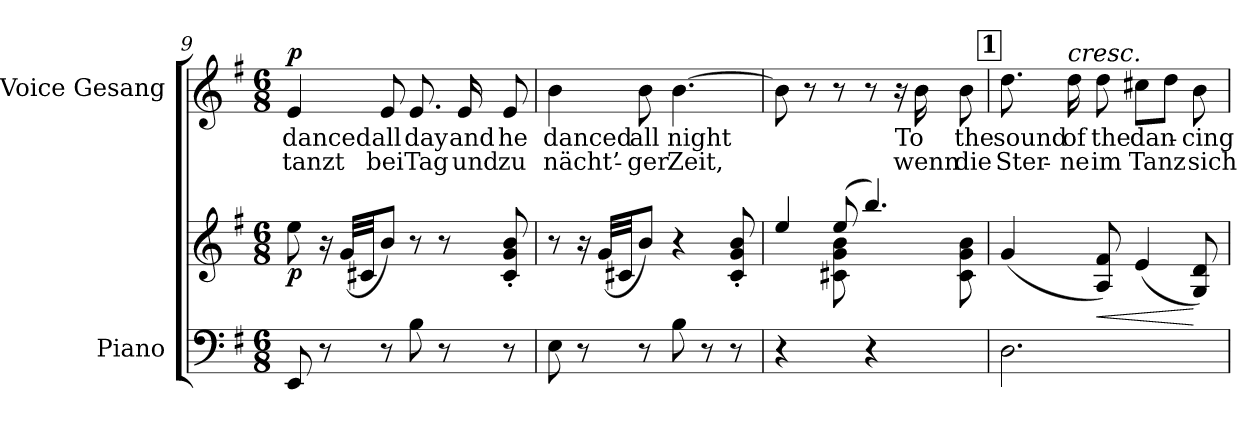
**kern	**kern	**dynam	**kern	**text	**text	**dynam
*part2	*part2	*part2	*part1	*part1	*part1	*part1
*staff3	*staff2	*staff2/3	*staff1	*staff1	*staff1	*staff1
*I"Piano	*	*	*I"Voice Gesang	*	*	*
*I'Pno	*	*	*	*	*	*
*clefF4	*clefG2	*	*clefG2	*	*	*
*k[f#]	*k[f#]	*	*k[f#]	*	*	*
*M6/8	*M6/8	*	*M6/8	*	*	*
=9	=9	=9	=9	=9	=9	=9
!	!	!LO:DY:b	!	!	!	!LO:DY:a
8EE/	8ee\	p	4e/	danced	tanzt	p
8r	16r	.	.	.	.	.
.	(32g/LLL	.	.	.	.	.
.	32c#X/JJ	.	.	.	.	.
8r	8b/J)	.	8e/	all	bei	.
8B\	8r	.	8.e/	day	Tag	.
8r	8r	.	.	.	.	.
.	.	.	16e/	and	und	.
8r	8c#/' 8g/' 8b/'	.	8e/	he	zu	.
=10	=10	=10	=10	=10	=10	=10
8E\	8r	.	4b\	danced	nächt’-	.
8r	16r	.	.	.	.	.
.	(32g/LLL	.	.	.	.	.
.	32c#X/JJ	.	.	.	.	.
8r	8b/J)	.	8b\	all	-ger	.
8B\	4r	.	[4.b\	night	Zeit,	.
8r	.	.	.	.	.	.
8r	8c#/' 8g/' 8b/'	.	.	.	.	.
=11	=11	=11	=11	=11	=11	=11
*	*^	*	*	*	*	*
4r	4ee/	4ryy	.	8b\]	.	.	.
.	.	.	.	8r	.	.	.
8ryy	(>8ee/	8c#X\ 8g\ 8b\	.	8r	.	.	.
4r	4.bb/)	4ryy	.	8r	.	.	.
.	.	.	.	16r	.	.	.
.	.	.	.	16b\	To	wenn	.
8ryy	.	8c#\ 8g\ 8b\	.	8b\	the	die	.
*	*v	*v	*	*	*	*	*
!!LO:REH:place=s1:a:B:fs=14:t=1
=12	=12	=12	=12	=12	=12	=12
2.D\	(>4g/	.	8.dd\	sound	Ster-	.
!	!	!	!LO:TX:a:i:t=cresc.	!	!	!
.	.	.	16dd\	of	-ne	.
!	!	!LO:HP:b	!	!	!	!
.	8A/ 8f#/)	<	8dd\	the	im	.
.	(>4e/	.	8cc#X\L	dan-	Tanz	.
.	.	.	8dd\J	.	.	.
.	8G/ 8d/)	[	8b\	-cing	sich	.
=	=	=	=	=	=	=
*-	*-	*-	*-	*-	*-	*-
